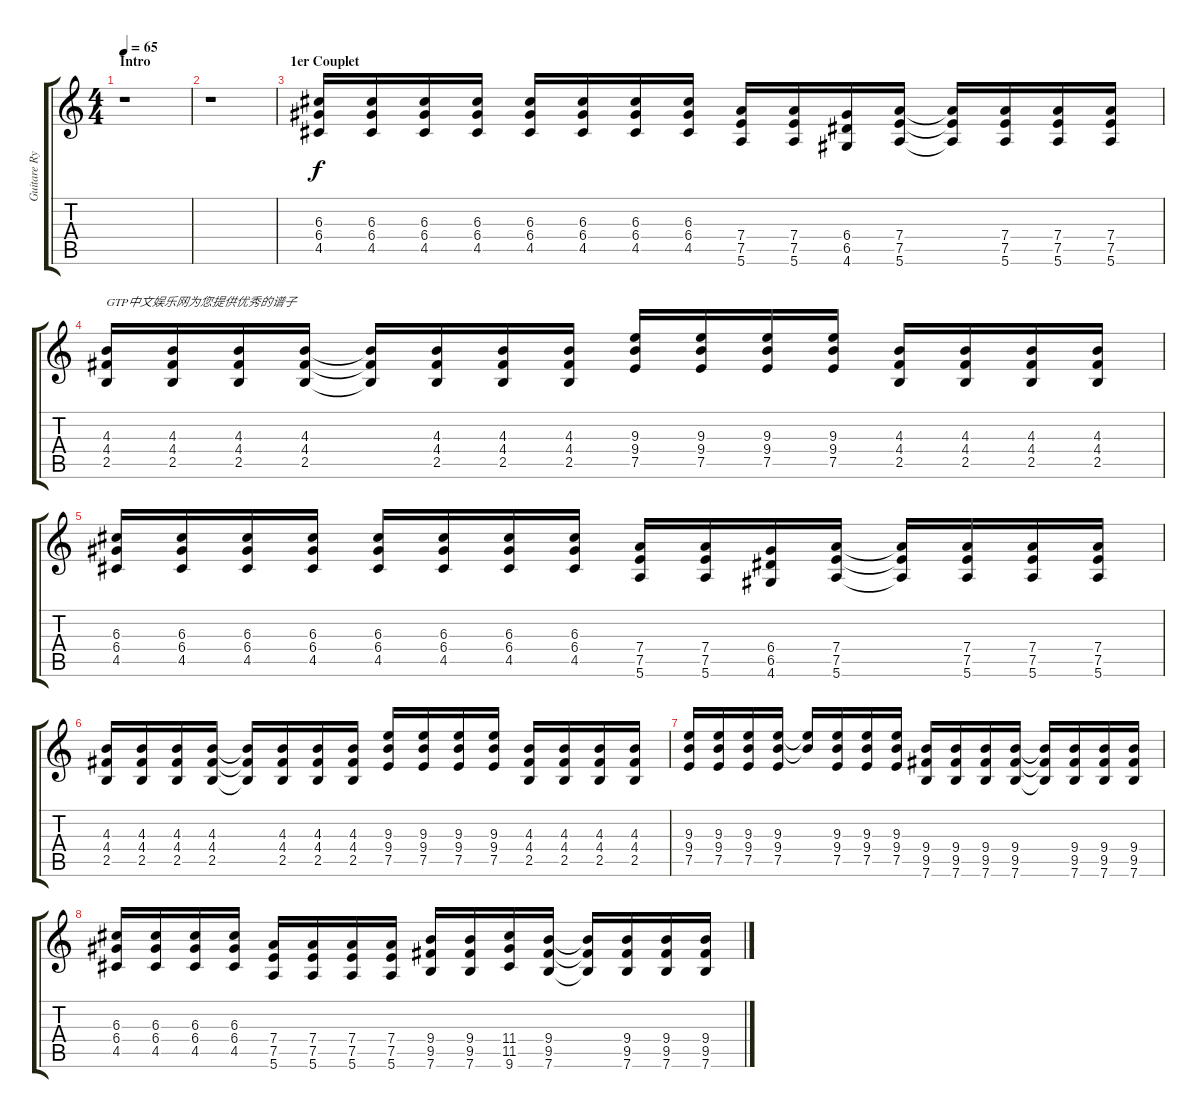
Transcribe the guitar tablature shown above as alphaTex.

\track ("Guitare Rythmique 2" "Guitare Ry") {instrument distortionguitar}
\staff {score tabs}
\tuning (E4 B3 G3 D3 A2 E2) {hide}
\ts (4 4)
\section ("" "Intro")
\tempo 65
\clef g2
\ks c
r.1{dy f instrument distortionguitar} |
\section ("" "")
r.1 |
\section ("" "1er Couplet")
(6.3 6.4 4.5).16 (6.3 6.4 4.5).16 (6.3 6.4 4.5).16 (6.3 6.4 4.5).16 (6.3 6.4 4.5).16 (6.3 6.4 4.5).16 (6.3 6.4 4.5).16 (6.3 6.4 4.5).16 (7.4 7.5 5.6).16 (7.4 7.5 5.6).16 (6.4 6.5 4.6).16 (7.4 7.5 5.6).16 (7.4{t} 7.5{t} 5.6{t}).16 (7.4 7.5 5.6).16 (7.4 7.5 5.6).16 (7.4 7.5 5.6).16 |
(4.3 4.4 2.5).16{txt "GTP中文娱乐网为您提供优秀的谱子"} (4.3 4.4 2.5).16 (4.3 4.4 2.5).16 (4.3 4.4 2.5).16 (4.3{t} 4.4{t} 2.5{t}).16 (4.3 4.4 2.5).16 (4.3 4.4 2.5).16 (4.3 4.4 2.5).16 (9.3 9.4 7.5).16 (9.3 9.4 7.5).16 (9.3 9.4 7.5).16 (9.3 9.4 7.5).16 (4.3 4.4 2.5).16 (4.3 4.4 2.5).16 (4.3 4.4 2.5).16 (4.3 4.4 2.5).16 |
(6.3 6.4 4.5).16 (6.3 6.4 4.5).16 (6.3 6.4 4.5).16 (6.3 6.4 4.5).16 (6.3 6.4 4.5).16 (6.3 6.4 4.5).16 (6.3 6.4 4.5).16 (6.3 6.4 4.5).16 (7.4 7.5 5.6).16 (7.4 7.5 5.6).16 (6.4 6.5 4.6).16 (7.4 7.5 5.6).16 (7.4{t} 7.5{t} 5.6{t}).16 (7.4 7.5 5.6).16 (7.4 7.5 5.6).16 (7.4 7.5 5.6).16 |
(4.3 4.4 2.5).16 (4.3 4.4 2.5).16 (4.3 4.4 2.5).16 (4.3 4.4 2.5).16 (4.3{t} 4.4{t} 2.5{t}).16 (4.3 4.4 2.5).16 (4.3 4.4 2.5).16 (4.3 4.4 2.5).16 (9.3 9.4 7.5).16 (9.3 9.4 7.5).16 (9.3 9.4 7.5).16 (9.3 9.4 7.5).16 (4.3 4.4 2.5).16 (4.3 4.4 2.5).16 (4.3 4.4 2.5).16 (4.3 4.4 2.5).16 |
(9.3 9.4 7.5).16 (9.3 9.4 7.5).16 (9.3 9.4 7.5).16 (9.3 9.4 7.5).16 (9.3{t} 9.4{t}).16 (9.3 9.4 7.5).16 (9.3 9.4 7.5).16 (9.3 9.4 7.5).16 (9.4 9.5 7.6).16 (9.4 9.5 7.6).16 (9.4 9.5 7.6).16 (9.4 9.5 7.6).16 (9.4{t} 9.5{t} 7.6{t}).16 (9.4 9.5 7.6).16 (9.4 9.5 7.6).16 (9.4 9.5 7.6).16 |
(6.3 6.4 4.5).16 (6.3 6.4 4.5).16 (6.3 6.4 4.5).16 (6.3 6.4 4.5).16 (7.4 7.5 5.6).16 (7.4 7.5 5.6).16 (7.4 7.5 5.6).16 (7.4 7.5 5.6).16 (9.4 9.5 7.6).16 (9.4 9.5 7.6).16 (11.4 11.5 9.6).16 (9.4 9.5 7.6).16 (9.4{t} 9.5{t} 7.6{t}).16 (9.4 9.5 7.6).16 (9.4 9.5 7.6).16 (9.4 9.5 7.6).16
